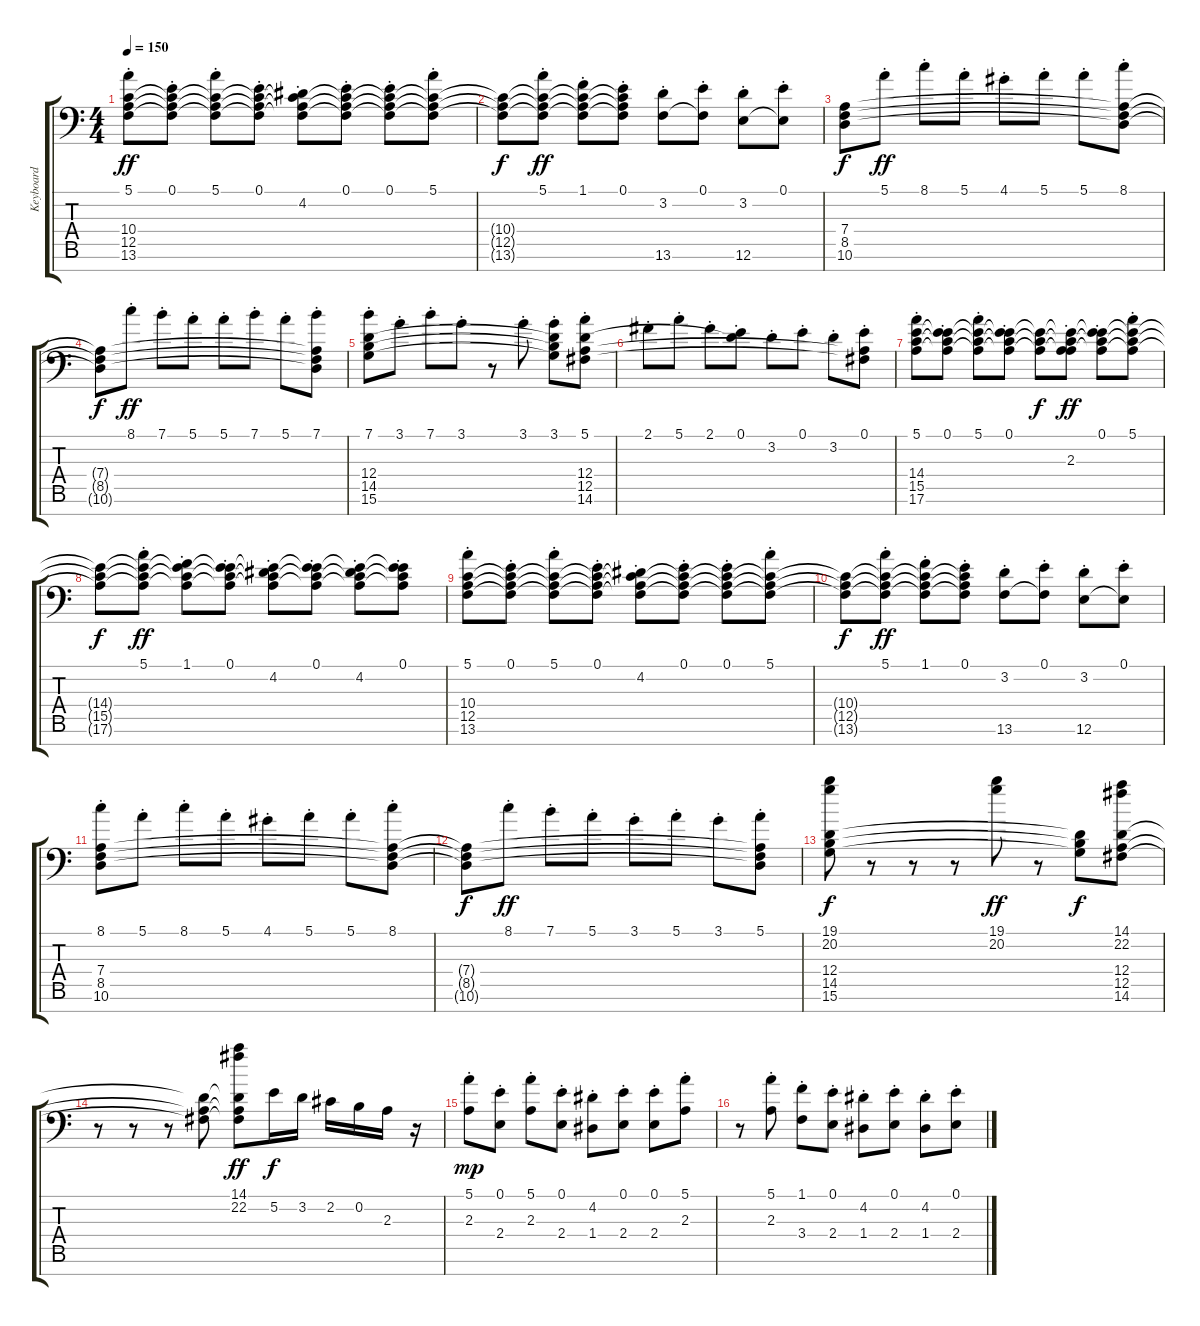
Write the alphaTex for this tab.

\track ("Keyboard" "Keyboard") {instrument stringensemble1}
\staff {score tabs}
\tuning (E4 B3 G3 D3 A2 E2 E1) {hide}
\ts (4 4)
\tempo 150
\clef f4
\ks c
(5.1{st} 10.4 12.5 13.6).8{dy ff} (0.1{st} 10.4{t} 12.5{t} 13.6{t}).8 (5.1{st} 10.4{t} 12.5{t} 13.6{t}).8 (0.1{st} 10.4{t} 12.5{t} 13.6{t}).8 (4.2{st} 10.4{t} 12.5{t} 13.6{t}).8 (0.1{st} 10.4{t} 12.5{t} 13.6{t}).8 (0.1{st} 10.4{t} 12.5{t} 13.6{t}).8 (5.1{st} 10.4{t} 12.5{t} 13.6{t}).8 |
(10.4{t} 12.5{t} 13.6{t}).8{dy f} (5.1{st} 10.4{t} 12.5{t} 13.6{t}).8{dy ff} (1.1{st} 10.4{t} 12.5{t} 13.6{t}).8 (0.1{st} 10.4{t} 12.5{t} 13.6{t}).8 (3.2{st} 13.6).8 (0.1{st} 13.6{t}).8 (3.2{st} 12.6).8 (0.1{st} 12.6{t}).8 |
(7.4 8.5 10.6).8{dy f} 5.1{st}.8{dy ff} 8.1{st}.8 5.1{st}.8 4.1{st}.8 5.1{st}.8 5.1{st}.8 (8.1{st} 7.4{t} 8.5{t} 10.6{t}).8 |
(7.4{t} 8.5{t} 10.6{t}).8{dy f} 8.1{st}.8{dy ff} 7.1{st}.8 5.1{st}.8 5.1{st}.8 7.1{st}.8 5.1{st}.8 (7.1{st} 7.4{t} 8.5{t} 10.6{t}).8 |
(7.1{st} 12.4 14.5 15.6).8 3.1{st}.8 7.1{st}.8 3.1{st}.8 r.8 3.1{st}.8 (3.1{st} 12.4{t} 14.5{t} 15.6{t}).8 (5.1{st} 12.4 12.5 14.6).8 |
2.1{st}.8 5.1{st}.8 2.1{st}.8 (0.1{st} 12.4{t}).8 3.2{st}.8 0.1{st}.8 3.2{st}.8 (0.1{st} 12.5{t} 14.6{t}).8 |
(5.1{st} 14.4 15.5 17.6).8 (0.1{st} 14.4{t} 15.5{t} 17.6{t}).8 (5.1{st} 14.4{t} 15.5{t} 17.6{t}).8 (0.1{st} 14.4{t} 15.5{t} 17.6{t}).8 (14.4{t} 15.5{t} 17.6{t}).8{dy f} (2.3{st} 14.4{t} 15.5{t} 17.6{t}).8{dy ff} (0.1{st} 14.4{t} 15.5{t} 17.6{t}).8 (5.1{st} 14.4{t} 15.5{t} 17.6{t}).8 |
(14.4{t} 15.5{t} 17.6{t}).8{dy f} (5.1{st} 14.4{t} 15.5{t} 17.6{t}).8{dy ff} (1.1{st} 14.4{t} 15.5{t} 17.6{t}).8 (0.1{st} 14.4{t} 15.5{t} 17.6{t}).8 (4.2{st} 14.4{t} 15.5{t} 17.6{t}).8 (0.1{st} 14.4{t} 15.5{t} 17.6{t}).8 (4.2{st} 14.4{t} 15.5{t} 17.6{t}).8 (0.1{st} 14.4{t} 15.5{t} 17.6{t}).8 |
(5.1{st} 10.4 12.5 13.6).8 (0.1{st} 10.4{t} 12.5{t} 13.6{t}).8 (5.1{st} 10.4{t} 12.5{t} 13.6{t}).8 (0.1{st} 10.4{t} 12.5{t} 13.6{t}).8 (4.2{st} 10.4{t} 12.5{t} 13.6{t}).8 (0.1{st} 10.4{t} 12.5{t} 13.6{t}).8 (0.1{st} 10.4{t} 12.5{t} 13.6{t}).8 (5.1{st} 10.4{t} 12.5{t} 13.6{t}).8 |
(10.4{t} 12.5{t} 13.6{t}).8{dy f} (5.1{st} 10.4{t} 12.5{t} 13.6{t}).8{dy ff} (1.1{st} 10.4{t} 12.5{t} 13.6{t}).8 (0.1{st} 10.4{t} 12.5{t} 13.6{t}).8 (3.2{st} 13.6).8 (0.1{st} 13.6{t}).8 (3.2{st} 12.6).8 (0.1{st} 12.6{t}).8 |
(8.1{st} 7.4 8.5 10.6).8 5.1{st}.8 8.1{st}.8 5.1{st}.8 4.1{st}.8 5.1{st}.8 5.1{st}.8 (8.1{st} 7.4{t} 8.5{t} 10.6{t}).8 |
(7.4{t} 8.5{t} 10.6{t}).8{dy f} 8.1{st}.8{dy ff} 7.1{st}.8 5.1{st}.8 3.1{st}.8 5.1{st}.8 3.1{st}.8 (5.1{st} 7.4{t} 8.5{t} 10.6{t}).8 |
(19.1 20.2 12.4 14.5 15.6).8{dy f} r.8 r.8 r.8 (19.1 20.2).8{dy ff} r.8 (12.4{t} 14.5{t} 15.6{t}).8{dy f} (14.1 22.2 12.4 12.5 14.6).8 |
r.8 r.8 r.8 (12.4{t} 12.5{t} 14.6{t}).8 (14.1 22.2 12.4{t} 12.5{t} 14.6{t}).8{dy ff} 5.2.16{dy f} 3.2.16 2.2.16 0.2.16 2.3.16 r.16 |
(5.1{st} 2.3{st}).8{dy mp} (0.1{st} 2.4{st}).8 (5.1{st} 2.3{st}).8 (0.1{st} 2.4{st}).8 (4.2{st} 1.4{st}).8 (0.1{st} 2.4{st}).8 (0.1{st} 2.4{st}).8 (5.1{st} 2.3{st}).8 |
r.8 (5.1{st} 2.3{st}).8 (1.1{st} 3.4{st}).8 (0.1{st} 2.4{st}).8 (4.2{st} 1.4{st}).8 (0.1{st} 2.4{st}).8 (4.2{st} 1.4{st}).8 (0.1{st} 2.4{st}).8
